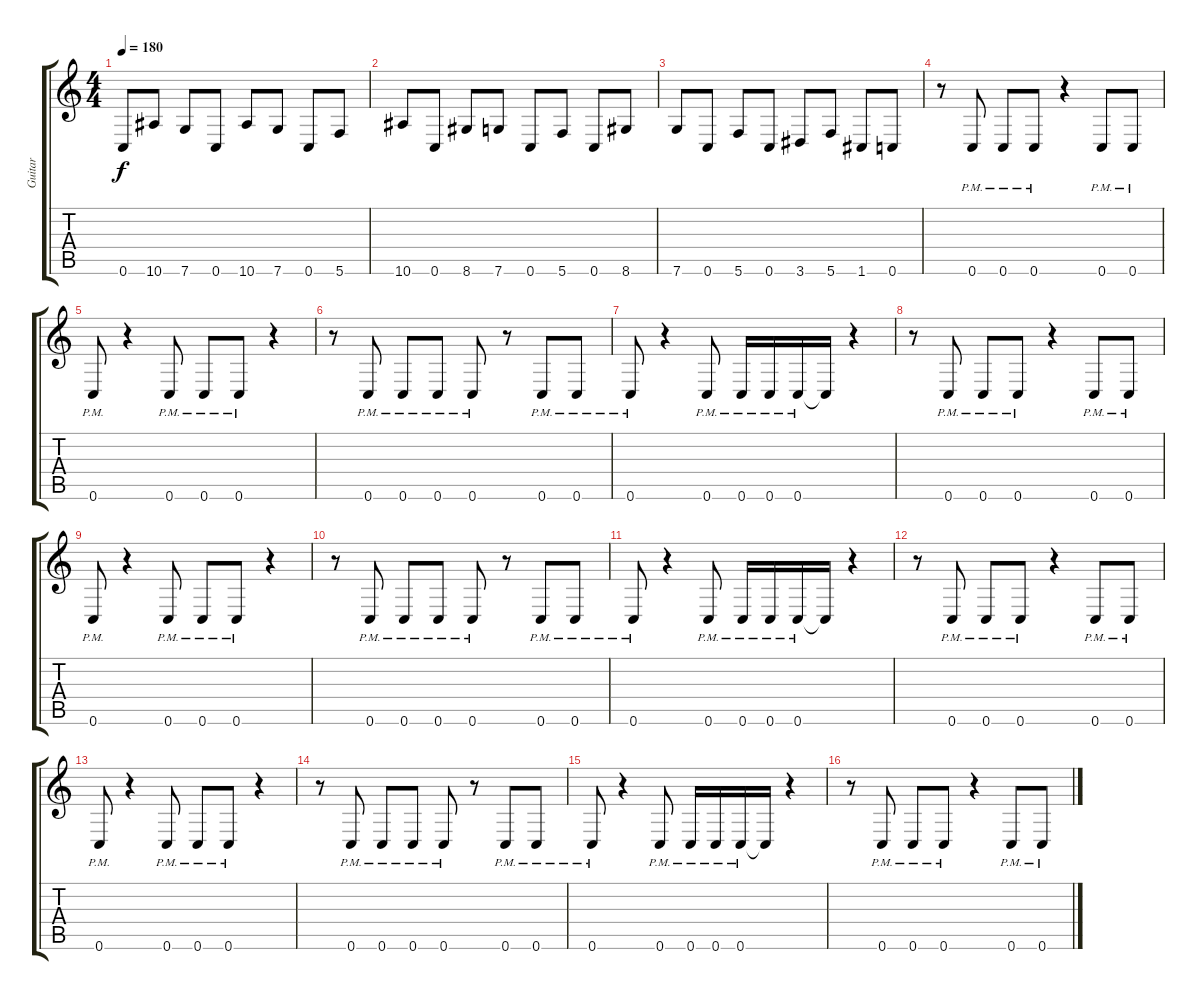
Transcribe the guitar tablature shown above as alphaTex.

\track ("Guitar" "Guitar") {instrument distortionguitar}
\staff {score tabs}
\tuning (C4 G3 Eb3 Bb2 F2 C2) {hide}
\ts (4 4)
\tempo 180
\clef g2
\ks c
0.6.8{dy f} 10.6.8 7.6.8 0.6.8 10.6.8 7.6.8 0.6.8 5.6.8 |
10.6.8 0.6.8 8.6.8 7.6.8 0.6.8 5.6.8 0.6.8 8.6.8 |
7.6.8 0.6.8 5.6.8 0.6.8 3.6.8 5.6.8 1.6.8 0.6.8 |
r.8 0.6{pm}.8 0.6{pm}.8 0.6{pm}.8 r.4 0.6{pm}.8 0.6{pm}.8 |
0.6{pm}.8 r.4 0.6{pm}.8 0.6{pm}.8 0.6{pm}.8 r.4 |
r.8 0.6{pm}.8 0.6{pm}.8 0.6{pm}.8 0.6{pm}.8 r.8 0.6{pm}.8 0.6{pm}.8 |
0.6{pm}.8 r.4 0.6{pm}.8 0.6{pm}.16 0.6{pm}.16 0.6{pm}.16 0.6{t}.16 r.4 |
r.8 0.6{pm}.8 0.6{pm}.8 0.6{pm}.8 r.4 0.6{pm}.8 0.6{pm}.8 |
0.6{pm}.8 r.4 0.6{pm}.8 0.6{pm}.8 0.6{pm}.8 r.4 |
r.8 0.6{pm}.8 0.6{pm}.8 0.6{pm}.8 0.6{pm}.8 r.8 0.6{pm}.8 0.6{pm}.8 |
0.6{pm}.8 r.4 0.6{pm}.8 0.6{pm}.16 0.6{pm}.16 0.6{pm}.16 0.6{t}.16 r.4 |
r.8 0.6{pm}.8 0.6{pm}.8 0.6{pm}.8 r.4 0.6{pm}.8 0.6{pm}.8 |
0.6{pm}.8 r.4 0.6{pm}.8 0.6{pm}.8 0.6{pm}.8 r.4 |
r.8 0.6{pm}.8 0.6{pm}.8 0.6{pm}.8 0.6{pm}.8 r.8 0.6{pm}.8 0.6{pm}.8 |
0.6{pm}.8 r.4 0.6{pm}.8 0.6{pm}.16 0.6{pm}.16 0.6{pm}.16 0.6{t}.16 r.4 |
r.8 0.6{pm}.8 0.6{pm}.8 0.6{pm}.8 r.4 0.6{pm}.8 0.6{pm}.8
